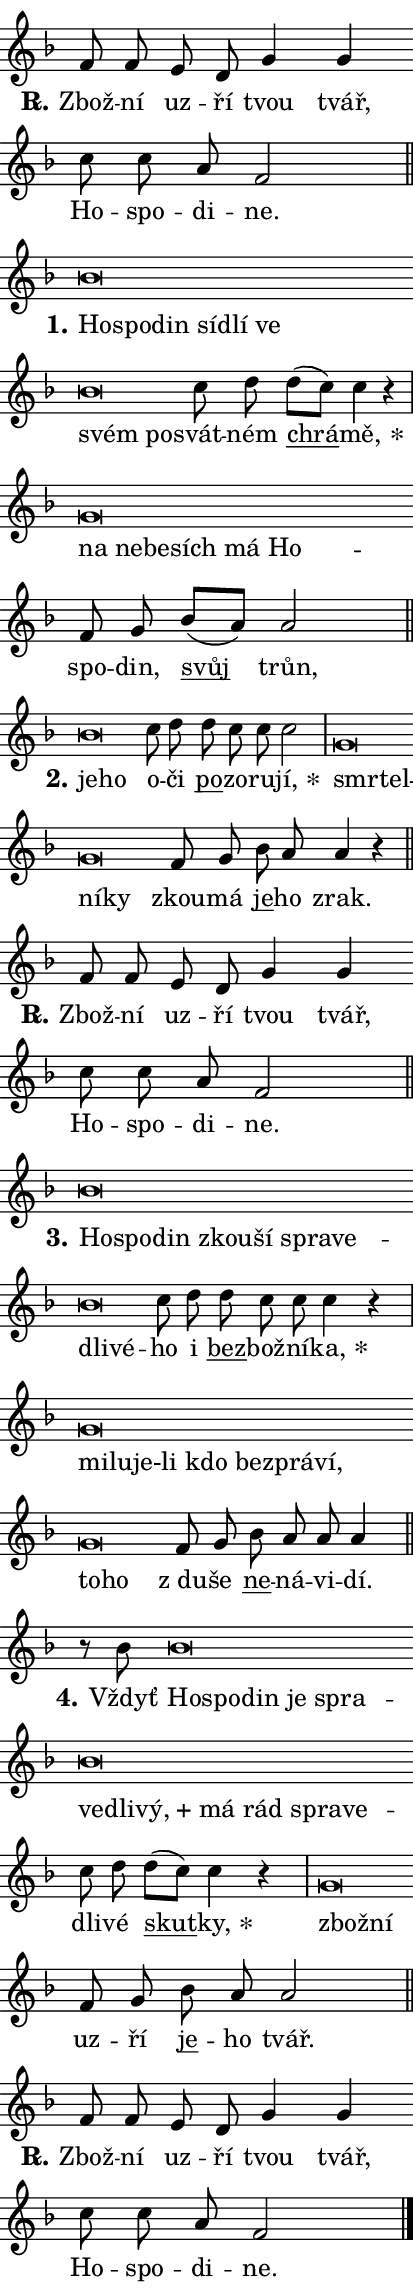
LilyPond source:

\version "2.24.0"
\header { tagline = "" }
\paper {
  indent = 0\cm
  top-margin = 0\cm
  right-margin = 0\cm
  bottom-margin = 0\cm
  left-margin = 0\cm
  paper-width = 7\cm
  page-breaking = #ly:one-page-breaking
  system-system-spacing.basic-distance = #11
  score-system-spacing.basic-distance = #11
  ragged-last = ##f
}


%% Author: Thomas Morley
%% https://lists.gnu.org/archive/html/lilypond-user/2020-05/msg00002.html
#(define (line-position grob)
"Returns position of @var[grob} in current system:
   @code{'start}, if at first time-step
   @code{'end}, if at last time-step
   @code{'middle} otherwise
"
  (let* ((col (ly:item-get-column grob))
         (ln (ly:grob-object col 'left-neighbor))
         (rn (ly:grob-object col 'right-neighbor))
         (col-to-check-left (if (ly:grob? ln) ln col))
         (col-to-check-right (if (ly:grob? rn) rn col))
         (break-dir-left
           (and
             (ly:grob-property col-to-check-left 'non-musical #f)
             (ly:item-break-dir col-to-check-left)))
         (break-dir-right
           (and
             (ly:grob-property col-to-check-right 'non-musical #f)
             (ly:item-break-dir col-to-check-right))))
        (cond ((eqv? 1 break-dir-left) 'start)
              ((eqv? -1 break-dir-right) 'end)
              (else 'middle))))

#(define (tranparent-at-line-position vctor)
  (lambda (grob)
  "Relying on @code{line-position} select the relevant enry from @var{vctor}.
Used to determine transparency,"
    (case (line-position grob)
      ((end) (not (vector-ref vctor 0)))
      ((middle) (not (vector-ref vctor 1)))
      ((start) (not (vector-ref vctor 2))))))

noteHeadBreakVisibility =
#(define-music-function (break-visibility)(vector?)
"Makes @code{NoteHead}s transparent relying on @var{break-visibility}"
#{
  \override NoteHead.transparent =
    #(tranparent-at-line-position break-visibility)
#})

#(define delete-ledgers-for-transparent-note-heads
  (lambda (grob)
    "Reads whether a @code{NoteHead} is transparent.
If so this @code{NoteHead} is removed from @code{'note-heads} from
@var{grob}, which is supposed to be @code{LedgerLineSpanner}.
As a result ledgers are not printed for this @code{NoteHead}"
    (let* ((nhds-array (ly:grob-object grob 'note-heads))
           (nhds-list
             (if (ly:grob-array? nhds-array)
                 (ly:grob-array->list nhds-array)
                 '()))
           ;; Relies on the transparent-property being done before
           ;; Staff.LedgerLineSpanner.after-line-breaking is executed.
           ;; This is fragile ...
           (to-keep
             (remove
               (lambda (nhd)
                 (ly:grob-property nhd 'transparent #f))
               nhds-list)))
      ;; TODO find a better method to iterate over grob-arrays, similiar
      ;; to filter/remove etc for lists
      ;; For now rebuilt from scratch
      (set! (ly:grob-object grob 'note-heads)  '())
      (for-each
        (lambda (nhd)
          (ly:pointer-group-interface::add-grob grob 'note-heads nhd))
        to-keep))))

hideNotes = {
  \noteHeadBreakVisibility #begin-of-line-visible
}
unHideNotes = {
  \noteHeadBreakVisibility #all-visible
}

% work-around for resetting accidentals
% https://lilypond.org/doc/v2.23/Documentation/notation/displaying-rhythms#unmetered-music
cadenzaMeasure = {
  \cadenzaOff
  \partial 1024 s1024
  \cadenzaOn
}

#(define-markup-command (accent layout props text) (markup?)
  "Underline accented syllable"
  (interpret-markup layout props
    #{\markup \override #'(offset . 4.3) \underline { #text }#}))

responsum = \markup \concat {
  "R" \hspace #-1.05 \path #0.1 #'((moveto 0 0.07) (lineto 0.9 0.8)) \hspace #0.05 "."
}

\layout {
    \context {
        \Staff
        \remove "Time_signature_engraver"
        \override LedgerLineSpanner.after-line-breaking = #delete-ledgers-for-transparent-note-heads
    }
    \context {
        \Voice {
            \override NoteHead.output-attributes = #'((class . "notehead"))
            \override Hairpin.height = #0.55
        }
    }
    \context {
        \Lyrics {
            \override StanzaNumber.output-attributes = #'((class . "stanzanumber"))
            \override LyricSpace.minimum-distance = #0.9
            \override LyricText.font-name = #"TeX Gyre Schola"
            \override LyricText.font-size = 1
            \override StanzaNumber.font-name = #"TeX Gyre Schola Bold"
            \override StanzaNumber.font-size = 1
        }
    }
}

% magnetic-lyrics.ily
%
%   written by
%     Jean Abou Samra <jean@abou-samra.fr>
%     Werner Lemberg <wl@gnu.org>
%
%   adapted by
%     Jiri Hon <jiri.hon@gmail.com>
%
% Version 2022-Apr-15

% https://www.mail-archive.com/lilypond-user@gnu.org/msg149350.html

#(define (Left_hyphen_pointer_engraver context)
   "Collect syllable-hyphen-syllable occurrences in lyrics and store
them in properties.  This engraver only looks to the left.  For
example, if the lyrics input is @code{foo -- bar}, it does the
following.

@itemize @bullet
@item
Set the @code{text} property of the @code{LyricHyphen} grob between
@q{foo} and @q{bar} to @code{foo}.

@item
Set the @code{left-hyphen} property of the @code{LyricText} grob with
text @q{foo} to the @code{LyricHyphen} grob between @q{foo} and
@q{bar}.
@end itemize

Use this auxiliary engraver in combination with the
@code{lyric-@/text::@/apply-@/magnetic-@/offset!} hook."
   (let ((hyphen #f)
         (text #f))
     (make-engraver
      (acknowledgers
       ((lyric-syllable-interface engraver grob source-engraver)
        (set! text grob)))
      (end-acknowledgers
       ((lyric-hyphen-interface engraver grob source-engraver)
        ;(when (not (grob::has-interface grob 'lyric-space-interface))
          (set! hyphen grob)));)
      ((stop-translation-timestep engraver)
       (when (and text hyphen)
         (ly:grob-set-object! text 'left-hyphen hyphen))
       (set! text #f)
       (set! hyphen #f)))))

#(define (lyric-text::apply-magnetic-offset! grob)
   "If the space between two syllables is less than the value in
property @code{LyricText@/.details@/.squash-threshold}, move the right
syllable to the left so that it gets concatenated with the left
syllable.

Use this function as a hook for
@code{LyricText@/.after-@/line-@/breaking} if the
@code{Left_@/hyphen_@/pointer_@/engraver} is active."
   (let ((hyphen (ly:grob-object grob 'left-hyphen #f)))
     (when hyphen
       (let ((left-text (ly:spanner-bound hyphen LEFT)))
         (when (grob::has-interface left-text 'lyric-syllable-interface)
           (let* ((common (ly:grob-common-refpoint grob left-text X))
                  (this-x-ext (ly:grob-extent grob common X))
                  (left-x-ext
                   (begin
                     ;; Trigger magnetism for left-text.
                     (ly:grob-property left-text 'after-line-breaking)
                     (ly:grob-extent left-text common X)))
                  ;; `delta` is the gap width between two syllables.
                  (delta (- (interval-start this-x-ext)
                            (interval-end left-x-ext)))
                  (details (ly:grob-property grob 'details))
                  (threshold (assoc-get 'squash-threshold details 0.2)))
             (when (< delta threshold)
               (let* (;; We have to manipulate the input text so that
                      ;; ligatures crossing syllable boundaries are not
                      ;; disabled.  For languages based on the Latin
                      ;; script this is essentially a beautification.
                      ;; However, for non-Western scripts it can be a
                      ;; necessity.
                      (lt (ly:grob-property left-text 'text))
                      (rt (ly:grob-property grob 'text))
                      (is-space (grob::has-interface hyphen 'lyric-space-interface))
                      (space (if is-space " " ""))
                      (space-markup (grob-interpret-markup grob " "))
                      (space-size (interval-length (ly:stencil-extent space-markup X)))
                      (extra-delta (if is-space space-size 0))
                      ;; Append new syllable.
                      (ltrt-space (if (and (string? lt) (string? rt))
                                (string-append lt space rt)
                                (make-concat-markup (list lt space rt))))
                      ;; Right-align `ltrt` to the right side.
                      (ltrt-space-markup (grob-interpret-markup
                               grob
                               (make-translate-markup
                                (cons (interval-length this-x-ext) 0)
                                (make-right-align-markup ltrt-space)))))
                 (begin
                   ;; Don't print `left-text`.
                   (ly:grob-set-property! left-text 'stencil #f)
                   ;; Set text and stencil (which holds all collected
                   ;; syllables so far) and shift it to the left.
                   (ly:grob-set-property! grob 'text ltrt-space)
                   (ly:grob-set-property! grob 'stencil ltrt-space-markup)
                   (ly:grob-translate-axis! grob (- (- delta extra-delta)) X))))))))))


#(define (lyric-hyphen::displace-bounds-first grob)
   ;; Make very sure this callback isn't triggered too early.
   (let ((left (ly:spanner-bound grob LEFT))
         (right (ly:spanner-bound grob RIGHT)))
     (ly:grob-property left 'after-line-breaking)
     (ly:grob-property right 'after-line-breaking)
     (ly:lyric-hyphen::print grob)))

squashThreshold = #0.4

\layout {
  \context {
    \Lyrics
    \consists #Left_hyphen_pointer_engraver
    \override LyricText.after-line-breaking =
      #lyric-text::apply-magnetic-offset!
    \override LyricHyphen.stencil = #lyric-hyphen::displace-bounds-first
    \override LyricText.details.squash-threshold = \squashThreshold
    \override LyricHyphen.minimum-distance = 0
    \override LyricHyphen.minimum-length = \squashThreshold
  }
}

squash = \override LyricText.details.squash-threshold = 9999
unSquash = \override LyricText.details.squash-threshold = \squashThreshold

left = \override LyricText.self-alignment-X = #LEFT
unLeft = \revert LyricText.self-alignment-X

starOffset = #(lambda (grob) 
                (let ((x_offset (ly:self-alignment-interface::aligned-on-x-parent grob)))
                  (if (= x_offset 0) 0 (+ x_offset 1.2))))

star = #(define-music-function (syllable)(string?)
"Append star separator at the end of a syllable"
#{
  \once \override LyricText.X-offset = #starOffset
  \lyricmode { \markup {
    #syllable
    \override #'((font-name . "TeX Gyre Schola Bold")) \hspace #0.2 \lower #0.65 \larger "*"
  } }
#})

starAccent = #(define-music-function (syllable)(string?)
"Append star separator at the end of a syllable and make accent"
#{
  \once \override LyricText.X-offset = #starOffset
  \lyricmode { \markup {
    \accent #syllable
    \override #'((font-name . "TeX Gyre Schola Bold")) \hspace #0.2 \lower #0.65 \larger "*"
  } }
#})

breath = #(define-music-function (syllable)(string?)
"Append breathing indicator at the end of a syllable"
#{
  \lyricmode { \markup { #syllable "+" } }
#})

optionalBreath = #(define-music-function (syllable)(string?)
"Append optional breathing indicator at the end of a syllable"
#{
  \lyricmode { \markup { #syllable "(+)" } }
#})


\score {
    <<
        \new Voice = "melody" { \cadenzaOn \key f \major \relative { f'8 f e d g4 g \bar "" c8 c a f2 \cadenzaMeasure \bar "||" \break } }
        \new Lyrics \lyricsto "melody" { \lyricmode { \set stanza = \responsum
Zbož -- ní uz -- ří tvou tvář, Ho -- spo -- di -- ne. } }
    >>
    \layout {}
}

\score {
    <<
        \new Voice = "melody" { \cadenzaOn \key f \major \relative { bes'\breve*1/16 \hideNotes \breve*1/16 \bar "" \breve*1/16 \bar "" \breve*1/16 \bar "" \breve*1/16 \bar "" \breve*1/16 \bar "" \breve*1/16 \breve*1/16 \bar "" \unHideNotes c8 d \bar "" d[( c)] c4 r \cadenzaMeasure \bar "|" g\breve*1/16 \hideNotes \breve*1/16 \bar "" \breve*1/16 \bar "" \breve*1/16 \bar "" \breve*1/16 \breve*1/16 \bar "" \unHideNotes f8 g \bar "" bes[( a)] a2 \cadenzaMeasure \bar "||" \break } }
        \new Lyrics \lyricsto "melody" { \lyricmode { \set stanza = "1."
\left Ho -- \squash spo -- din sí -- dlí ve svém po -- \unLeft \unSquash svát -- ném \markup \accent chrá -- \star mě, \left na \squash ne -- be -- sích má Ho -- \unLeft \unSquash spo -- din, \markup \accent svůj trůn, } }
    >>
    \layout {}
}

\score {
    <<
        \new Voice = "melody" { \cadenzaOn \key f \major \relative { bes'\breve*1/16 \hideNotes \breve*1/16 \bar "" \unHideNotes c8 d \bar "" d c c c2 \cadenzaMeasure \bar "|" g\breve*1/16 \hideNotes \breve*1/16 \bar "" \breve*1/16 \breve*1/16 \bar "" \unHideNotes f8 g \bar "" bes a a4 r \cadenzaMeasure \bar "||" \break } }
        \new Lyrics \lyricsto "melody" { \lyricmode { \set stanza = "2."
\left je -- \squash ho \unLeft \unSquash o -- či \markup \accent po -- zo -- ru -- \star jí, \left smr -- \squash tel -- ní -- ky \unLeft \unSquash zkou -- má \markup \accent je -- ho zrak. } }
    >>
    \layout {}
}

\score {
    <<
        \new Voice = "melody" { \cadenzaOn \key f \major \relative { f'8 f e d g4 g \bar "" c8 c a f2 \cadenzaMeasure \bar "||" \break } }
        \new Lyrics \lyricsto "melody" { \lyricmode { \set stanza = \responsum
Zbož -- ní uz -- ří tvou tvář, Ho -- spo -- di -- ne. } }
    >>
    \layout {}
}

\score {
    <<
        \new Voice = "melody" { \cadenzaOn \key f \major \relative { bes'\breve*1/16 \hideNotes \breve*1/16 \bar "" \breve*1/16 \bar "" \breve*1/16 \bar "" \breve*1/16 \bar "" \breve*1/16 \bar "" \breve*1/16 \bar "" \breve*1/16 \breve*1/16 \bar "" \unHideNotes c8 d \bar "" d c c c4 r \cadenzaMeasure \bar "|" g\breve*1/16 \hideNotes \breve*1/16 \bar "" \breve*1/16 \bar "" \breve*1/16 \bar "" \breve*1/16 \bar "" \breve*1/16 \bar "" \breve*1/16 \bar "" \breve*1/16 \breve*1/16 \bar "" \unHideNotes f8 g \bar "" bes a a a4 \cadenzaMeasure \bar "||" \break } }
        \new Lyrics \lyricsto "melody" { \lyricmode { \set stanza = "3."
\left Ho -- \squash spo -- din zkou -- ší spra -- ve -- dli -- vé -- \unLeft \unSquash ho i \markup \accent bez -- bož -- ní -- \star ka, \left mi -- \squash lu -- je-li kdo bez -- prá -- ví, to -- ho \unLeft \unSquash "z du" -- še \markup \accent ne -- ná -- vi -- dí. } }
    >>
    \layout {}
}

\score {
    <<
        \new Voice = "melody" { \cadenzaOn \key f \major \relative { r8 bes'8 bes\breve*1/16 \hideNotes \breve*1/16 \bar "" \breve*1/16 \bar "" \breve*1/16 \bar "" \breve*1/16 \bar "" \breve*1/16 \bar "" \breve*1/16 \bar "" \breve*1/16 \bar "" \breve*1/16 \bar "" \breve*1/16 \bar "" \breve*1/16 \breve*1/16 \bar "" \unHideNotes c8 d \bar "" d[( c)] c4 r \cadenzaMeasure \bar "|" g\breve*1/16 \hideNotes \breve*1/16 \bar "" \unHideNotes f8 g \bar "" bes a a2 \cadenzaMeasure \bar "||" \break } }
        \new Lyrics \lyricsto "melody" { \lyricmode { \set stanza = "4."
Vždyť \left Ho -- \squash spo -- din je spra -- ve -- dli -- \breath "vý," má rád spra -- ve -- \unLeft \unSquash dli -- vé \markup \accent skut -- \star ky, \left zbož -- \squash ní \unLeft \unSquash uz -- ří \markup \accent je -- ho tvář. } }
    >>
    \layout {}
}

\score {
    <<
        \new Voice = "melody" { \cadenzaOn \key f \major \relative { f'8 f e d g4 g \bar "" c8 c a f2 \cadenzaMeasure \bar "||" \break } \bar "|." }
        \new Lyrics \lyricsto "melody" { \lyricmode { \set stanza = \responsum
Zbož -- ní uz -- ří tvou tvář, Ho -- spo -- di -- ne. } }
    >>
    \layout {}
}
